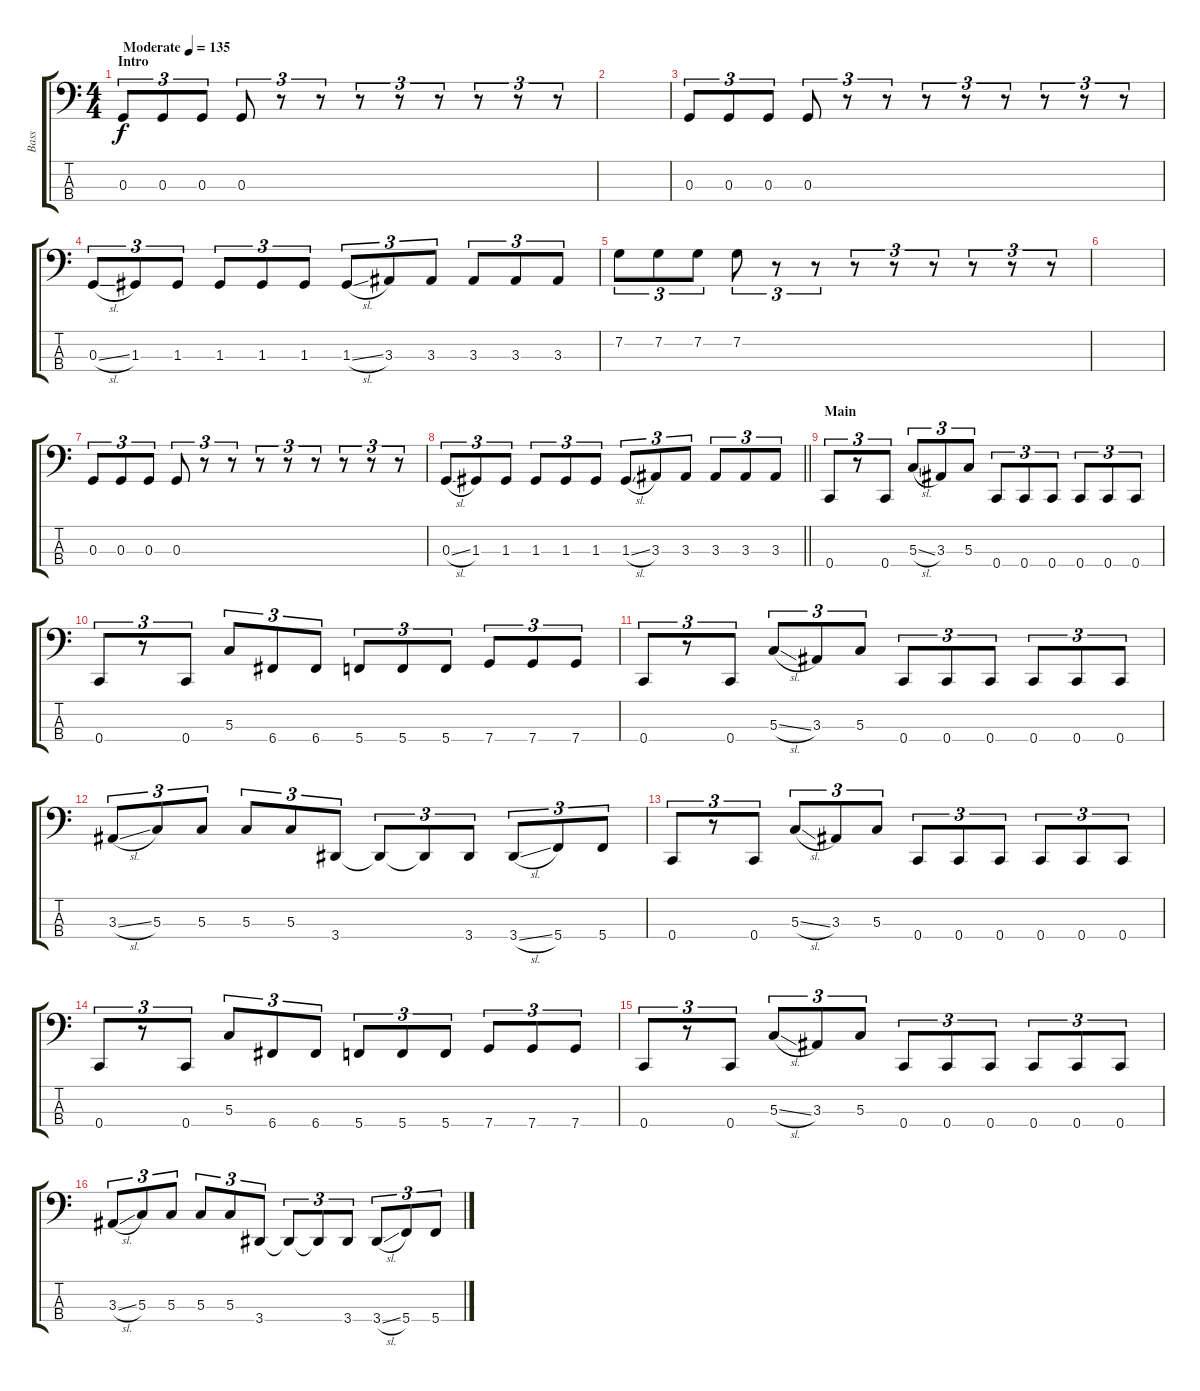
\track ("Bass" "Bass") {instrument electricbasspick}
\staff {score tabs}
\tuning (F2 C2 G1 C1) {hide}
\ts (4 4)
\section ("" "Intro")
\tempo (135 "Moderate")
\clef f4
\ks c
0.3.8{tu (3 2) dy f instrument electricbasspick} 0.3.8{tu (3 2)} 0.3.8{tu (3 2)} 0.3.8{tu (3 2)} r.8{tu (3 2)} r.8{tu (3 2)} r.8{tu (3 2)} r.8{tu (3 2)} r.8{tu (3 2)} r.8{tu (3 2)} r.8{tu (3 2)} r.8{tu (3 2)} |
|
0.3.8{tu (3 2)} 0.3.8{tu (3 2)} 0.3.8{tu (3 2)} 0.3.8{tu (3 2)} r.8{tu (3 2)} r.8{tu (3 2)} r.8{tu (3 2)} r.8{tu (3 2)} r.8{tu (3 2)} r.8{tu (3 2)} r.8{tu (3 2)} r.8{tu (3 2)} |
0.3{sl}.8{tu (3 2)} 1.3.8{tu (3 2)} 1.3.8{tu (3 2)} 1.3.8{tu (3 2)} 1.3.8{tu (3 2)} 1.3.8{tu (3 2)} 1.3{sl}.8{tu (3 2)} 3.3.8{tu (3 2)} 3.3.8{tu (3 2)} 3.3.8{tu (3 2)} 3.3.8{tu (3 2)} 3.3.8{tu (3 2)} |
7.2.8{tu (3 2)} 7.2.8{tu (3 2)} 7.2.8{tu (3 2)} 7.2.8{tu (3 2)} r.8{tu (3 2)} r.8{tu (3 2)} r.8{tu (3 2)} r.8{tu (3 2)} r.8{tu (3 2)} r.8{tu (3 2)} r.8{tu (3 2)} r.8{tu (3 2)} |
|
0.3.8{tu (3 2)} 0.3.8{tu (3 2)} 0.3.8{tu (3 2)} 0.3.8{tu (3 2)} r.8{tu (3 2)} r.8{tu (3 2)} r.8{tu (3 2)} r.8{tu (3 2)} r.8{tu (3 2)} r.8{tu (3 2)} r.8{tu (3 2)} r.8{tu (3 2)} |
\barLineRight lightlight
0.3{sl}.8{tu (3 2)} 1.3.8{tu (3 2)} 1.3.8{tu (3 2)} 1.3.8{tu (3 2)} 1.3.8{tu (3 2)} 1.3.8{tu (3 2)} 1.3{sl}.8{tu (3 2)} 3.3.8{tu (3 2)} 3.3.8{tu (3 2)} 3.3.8{tu (3 2)} 3.3.8{tu (3 2)} 3.3.8{tu (3 2)} |
\section ("" "Main")
0.4.8{tu (3 2)} r.8{tu (3 2)} 0.4.8{tu (3 2)} 5.3{sl}.8{tu (3 2)} 3.3.8{tu (3 2)} 5.3.8{tu (3 2)} 0.4.8{tu (3 2)} 0.4.8{tu (3 2)} 0.4.8{tu (3 2)} 0.4.8{tu (3 2)} 0.4.8{tu (3 2)} 0.4.8{tu (3 2)} |
0.4.8{tu (3 2)} r.8{tu (3 2)} 0.4.8{tu (3 2)} 5.3.8{tu (3 2)} 6.4.8{tu (3 2)} 6.4.8{tu (3 2)} 5.4.8{tu (3 2)} 5.4.8{tu (3 2)} 5.4.8{tu (3 2)} 7.4.8{tu (3 2)} 7.4.8{tu (3 2)} 7.4.8{tu (3 2)} |
0.4.8{tu (3 2)} r.8{tu (3 2)} 0.4.8{tu (3 2)} 5.3{sl}.8{tu (3 2)} 3.3.8{tu (3 2)} 5.3.8{tu (3 2)} 0.4.8{tu (3 2)} 0.4.8{tu (3 2)} 0.4.8{tu (3 2)} 0.4.8{tu (3 2)} 0.4.8{tu (3 2)} 0.4.8{tu (3 2)} |
3.3{sl}.8{tu (3 2)} 5.3.8{tu (3 2)} 5.3.8{tu (3 2)} 5.3.8{tu (3 2)} 5.3.8{tu (3 2)} 3.4.8{tu (3 2)} 3.4{t}.8{tu (3 2)} 3.4{t}.8{tu (3 2)} 3.4.8{tu (3 2)} 3.4{sl}.8{tu (3 2)} 5.4.8{tu (3 2)} 5.4.8{tu (3 2)} |
0.4.8{tu (3 2)} r.8{tu (3 2)} 0.4.8{tu (3 2)} 5.3{sl}.8{tu (3 2)} 3.3.8{tu (3 2)} 5.3.8{tu (3 2)} 0.4.8{tu (3 2)} 0.4.8{tu (3 2)} 0.4.8{tu (3 2)} 0.4.8{tu (3 2)} 0.4.8{tu (3 2)} 0.4.8{tu (3 2)} |
0.4.8{tu (3 2)} r.8{tu (3 2)} 0.4.8{tu (3 2)} 5.3.8{tu (3 2)} 6.4.8{tu (3 2)} 6.4.8{tu (3 2)} 5.4.8{tu (3 2)} 5.4.8{tu (3 2)} 5.4.8{tu (3 2)} 7.4.8{tu (3 2)} 7.4.8{tu (3 2)} 7.4.8{tu (3 2)} |
0.4.8{tu (3 2)} r.8{tu (3 2)} 0.4.8{tu (3 2)} 5.3{sl}.8{tu (3 2)} 3.3.8{tu (3 2)} 5.3.8{tu (3 2)} 0.4.8{tu (3 2)} 0.4.8{tu (3 2)} 0.4.8{tu (3 2)} 0.4.8{tu (3 2)} 0.4.8{tu (3 2)} 0.4.8{tu (3 2)} |
3.3{sl}.8{tu (3 2)} 5.3.8{tu (3 2)} 5.3.8{tu (3 2)} 5.3.8{tu (3 2)} 5.3.8{tu (3 2)} 3.4.8{tu (3 2)} 3.4{t}.8{tu (3 2)} 3.4{t}.8{tu (3 2)} 3.4.8{tu (3 2)} 3.4{sl}.8{tu (3 2)} 5.4.8{tu (3 2)} 5.4.8{tu (3 2)}
